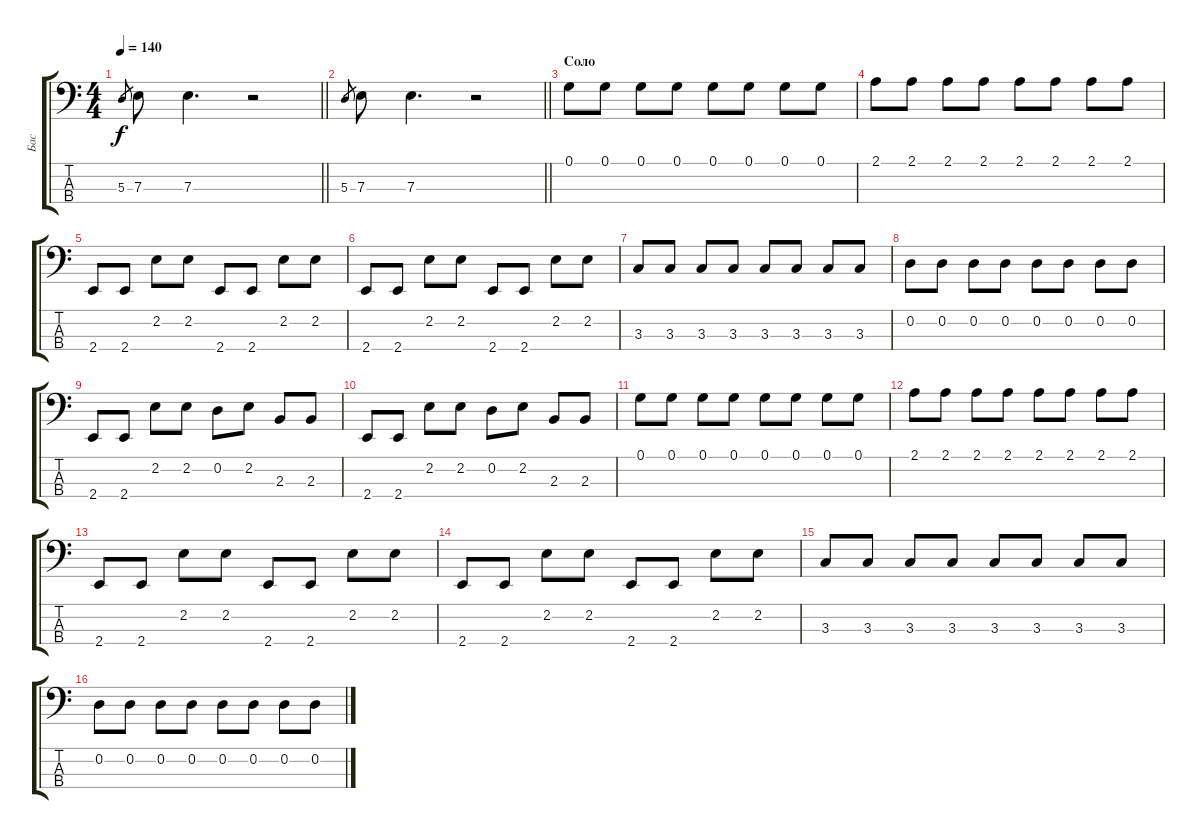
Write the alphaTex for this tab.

\track ("Бас" "Бас") {instrument electricbassfinger}
\staff {score tabs}
\tuning (G2 D2 A1 D1) {hide}
\ts (4 4)
\tempo 140
\clef f4
\barLineRight lightlight
\ks c
5.3.8{gr dy f} 7.3.8 7.3.4{d} r.2 |
\barLineRight lightlight
5.3.8{gr} 7.3.8 7.3.4{d} r.2 |
\section ("" "Соло")
0.1.8 0.1.8 0.1.8 0.1.8 0.1.8 0.1.8 0.1.8 0.1.8 |
2.1.8 2.1.8 2.1.8 2.1.8 2.1.8 2.1.8 2.1.8 2.1.8 |
2.4.8 2.4.8 2.2.8 2.2.8 2.4.8 2.4.8 2.2.8 2.2.8 |
2.4.8 2.4.8 2.2.8 2.2.8 2.4.8 2.4.8 2.2.8 2.2.8 |
3.3.8 3.3.8 3.3.8 3.3.8 3.3.8 3.3.8 3.3.8 3.3.8 |
0.2.8 0.2.8 0.2.8 0.2.8 0.2.8 0.2.8 0.2.8 0.2.8 |
2.4.8 2.4.8 2.2.8 2.2.8 0.2.8 2.2.8 2.3.8 2.3.8 |
2.4.8 2.4.8 2.2.8 2.2.8 0.2.8 2.2.8 2.3.8 2.3.8 |
0.1.8 0.1.8 0.1.8 0.1.8 0.1.8 0.1.8 0.1.8 0.1.8 |
2.1.8 2.1.8 2.1.8 2.1.8 2.1.8 2.1.8 2.1.8 2.1.8 |
2.4.8 2.4.8 2.2.8 2.2.8 2.4.8 2.4.8 2.2.8 2.2.8 |
2.4.8 2.4.8 2.2.8 2.2.8 2.4.8 2.4.8 2.2.8 2.2.8 |
3.3.8 3.3.8 3.3.8 3.3.8 3.3.8 3.3.8 3.3.8 3.3.8 |
0.2.8 0.2.8 0.2.8 0.2.8 0.2.8 0.2.8 0.2.8 0.2.8
